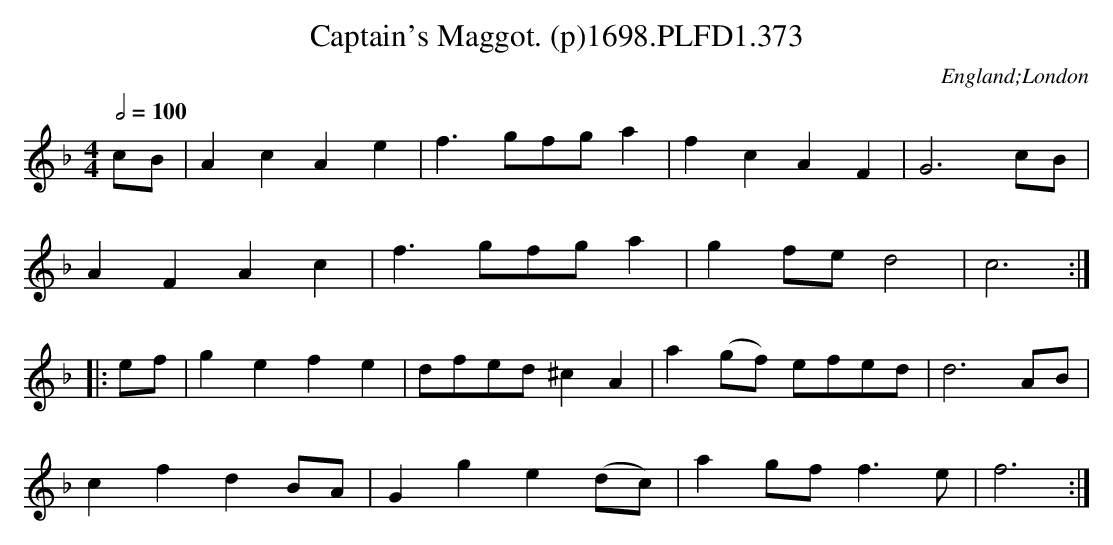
X:1
T:Captain's Maggot. (p)1698.PLFD1.373
M:4/4
L:1/4
Q:1/2=100
O:England;London
K:F
c/B/|AcAe|f>gf/g/a|fcAF|G3c/B/|
AFAc|f>gf/g/a|gf/e/d2|c3:|
|:e/f/|gefe|d/f/e/d/^cA|a(g/f/) e/f/e/d/|d3A/B/|
cfdB/A/|Gge(d/c/)|ag/f/f>e|f3:|
